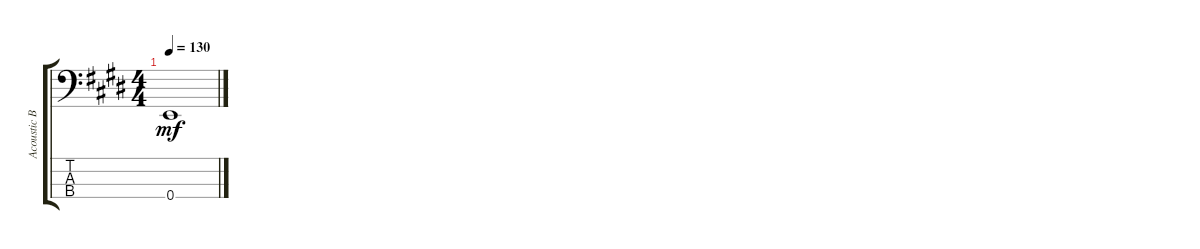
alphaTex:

\track ("Acoustic Bass" "Acoustic B") {instrument acousticbass}
\staff {score tabs}
\tuning (G2 D2 A1 E1) {hide}
\ts (4 4)
\tempo 130
\clef f4
\ks e
0.4.1{dy mf}
